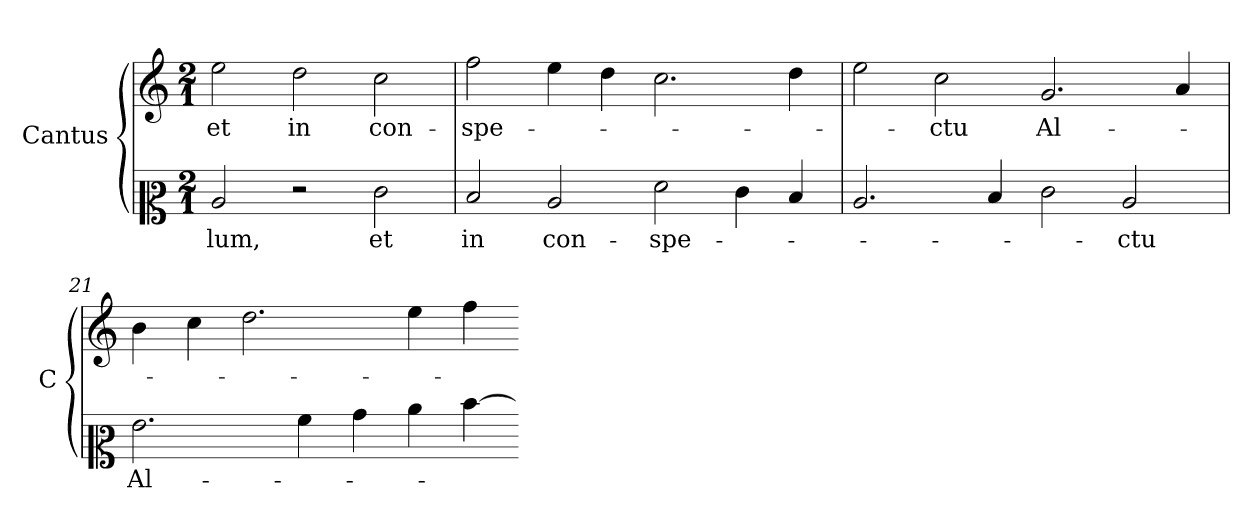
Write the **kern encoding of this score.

**kern	**text	**kern	**text
*part1	*part1	*part1	*part1
*staff2	*staff2	*staff1	*staff1
*I"Cantus	*	*	*
*I'C	*	*	*
*clefC2	*	*clefG2	*
*k[]	*	*k[]	*
*D:dor	*	*D:dor	*
*M2/1	*	*M2/1	*
=	=	=	=
2ci	-lum,	2ee	et
2r	.	2dd	in
2e	et	2cc	con-
=19	=19	=19	=19
2d	in	2ff	-spe-
2c	con-	4ee	.
.	.	4dd	.
2f	-spe-	2.cc	.
4e	.	.	.
4d	.	4dd	.
=20	=20	=20	=20
2.c	.	2ee	.
.	.	2cc	-ctu
4d	.	.	.
2e	.	2.g	Al-
2c	-ctu	.	.
.	.	4a	.
=21	=21	=21	=21
2.g	Al-	4b	.
.	.	4cc	.
.	.	2.dd	.
4a	.	.	.
4b	.	.	.
4cc	.	4eei	.
[4dd	.	4ffi	.
=-	=-	=-	=-
*-	*-	*-	*-
